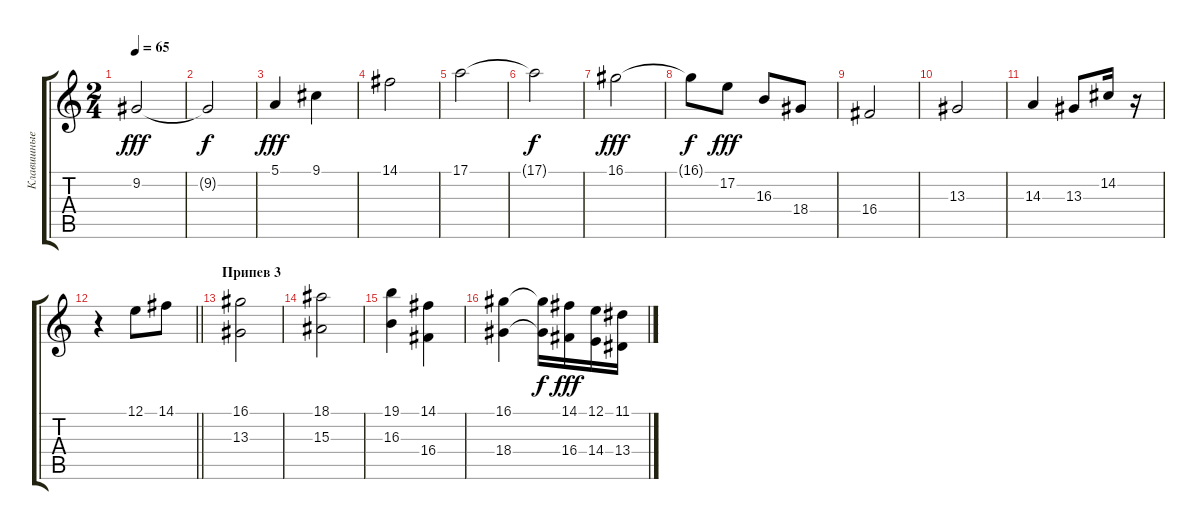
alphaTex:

\track ("Клавишные 2" "Клавишные ") {instrument stringensemble1}
\staff {score tabs}
\tuning (E4 B3 G3 D3 A2 E2) {hide}
\ts (2 4)
\tempo 65
\clef g2
\ks c
9.2.2{dy fff} |
9.2{t}.2{dy f} |
5.1.4{dy fff} 9.1.4 |
14.1.2 |
17.1.2 |
17.1{t}.2{dy f} |
16.1.2{dy fff} |
16.1{t}.8{dy f} 17.2.8{dy fff} 16.3.8 18.4.8 |
16.4.2 |
13.3.2 |
14.3.4 13.3.8 14.2.16 r.16 |
\barLineRight lightlight
r.4 12.1.8 14.1.8 |
\section ("" "Припев 3")
(16.1 13.3).2 |
(18.1 15.3).2 |
(19.1 16.3).4 (14.1 16.4).4 |
(16.1 18.4).4 (16.1{t} 18.4{t}).16{dy f} (14.1 16.4).16{dy fff} (12.1 14.4).16 (11.1 13.4).16
